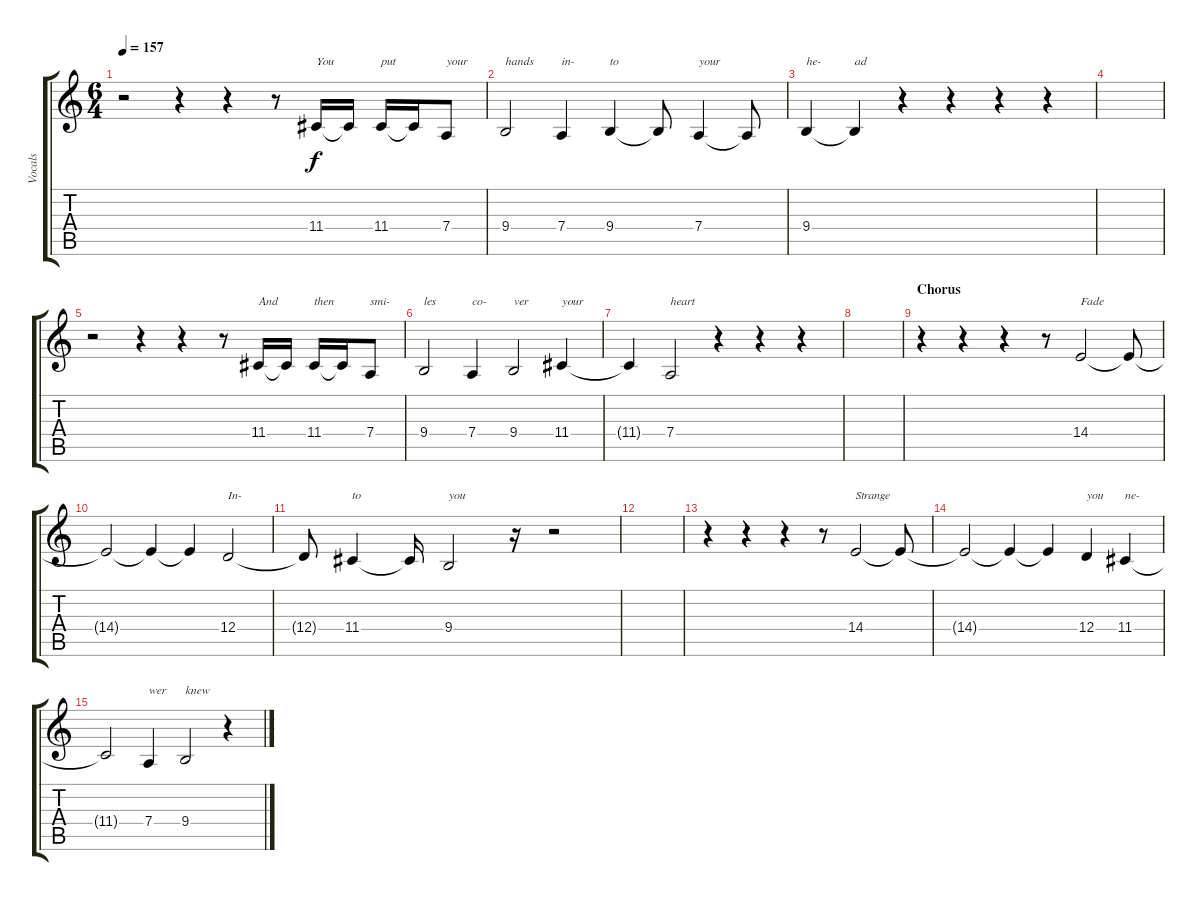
\track ("Vocals" "Vocals") {instrument choiraahs}
\staff {score tabs}
\tuning (E4 B3 G3 D3 A2 E2) {hide}
\ts (6 4)
\tempo 157
\clef g2
\ks c
r.2{dy f} r.4 r.4 r.8 11.4.16{txt "You"} 11.4{t}.16 11.4.16{txt "put"} 11.4{t}.16 7.4.8{txt "your"} |
9.4.2{txt "hands"} 7.4.4{txt "in-"} 9.4.4{txt "to"} 9.4{t}.8 7.4.4{txt "your"} 7.4{t}.8 |
9.4.4{txt "he-"} 9.4{t}.4{txt "ad"} r.4 r.4 r.4 r.4 |
|
r.2 r.4 r.4 r.8 11.4.16{txt "And"} 11.4{t}.16 11.4.16{txt "then"} 11.4{t}.16 7.4.8{txt "smi-"} |
9.4.2{txt "les"} 7.4.4{txt "co-"} 9.4.2{txt "ver"} 11.4.4{txt "your"} |
11.4{t}.4 7.4.2{txt "heart"} r.4 r.4 r.4 |
|
\section ("" "Chorus")
r.4 r.4 r.4 r.8 14.4.2{txt "Fade"} 14.4{t}.8 |
14.4{t}.2 14.4{t}.4 14.4{t}.4 12.4.2{txt "In-"} |
12.4{t}.8 11.4.4{txt "to"} 11.4{t}.16 9.4.2{txt "you"} r.16 r.2 |
|
r.4 r.4 r.4 r.8 14.4.2{txt "Strange"} 14.4{t}.8 |
14.4{t}.2 14.4{t}.4 14.4{t}.4 12.4.4{txt "you"} 11.4.4{txt "ne-"} |
11.4{t}.2 7.4.4{txt "wer"} 9.4.2{txt "knew"} r.4
